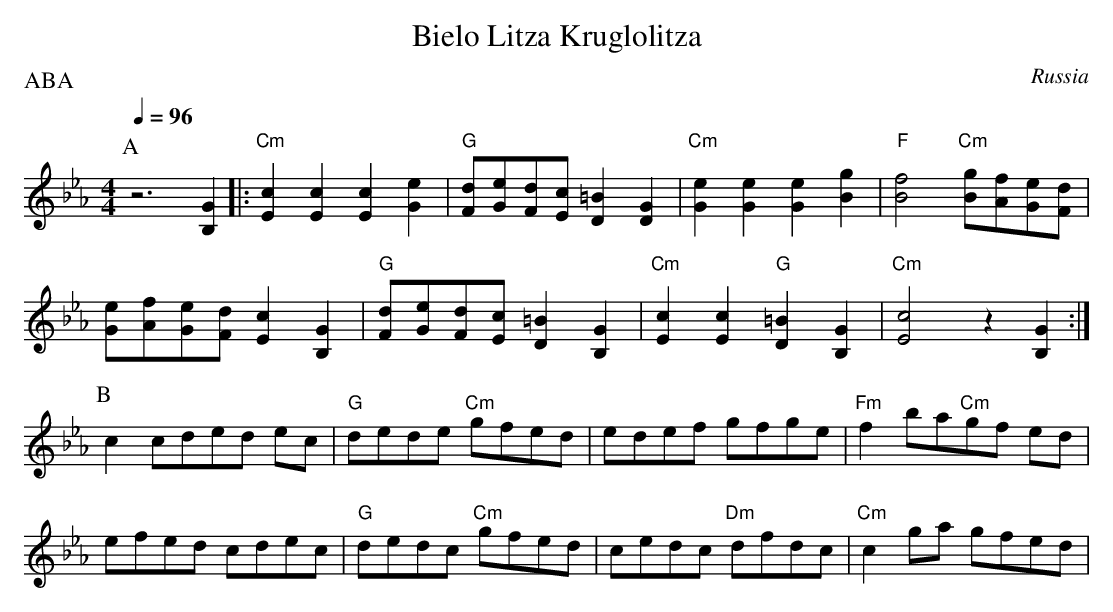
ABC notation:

X:1
T:Bielo Litza Kruglolitza
O:Russia
P:ABA
L:1/8
M:4/4
K:Cm
Q:1/4=96
P:A
z6 [B,2G2]|:"Cm"[E2c2] [E2c2] [E2c2] [G2e2]|\
"G"[Fd][Ge][Fd][Ec] [D2=B2] [D2G2]|\
"Cm"[G2e2] [G2e2] [G2e2] [B2g2]| "F"[B4f4] "Cm" [Bg][Af][Ge][Fd]|
[Ge][Af][Ge][Fd] [E2c2] [B,2G2]| "G"[Fd][Ge][Fd][Ec] [D2=B2] [B,2G2]|\
"Cm"[E2c2] [E2c2] "G"[D2=B2] [B,2G2]|\
"Cm"[E4c4] z2 [B,2G2] :|
P:B
c2 cded ec| "G"dede "Cm"gfed| edef gfge| "Fm"f2 ba"Cm"gf ed|
efed cdec| "G"dedc "Cm"gfed| cedc "Dm"dfdc| "Cm"c2 ga gfed|
